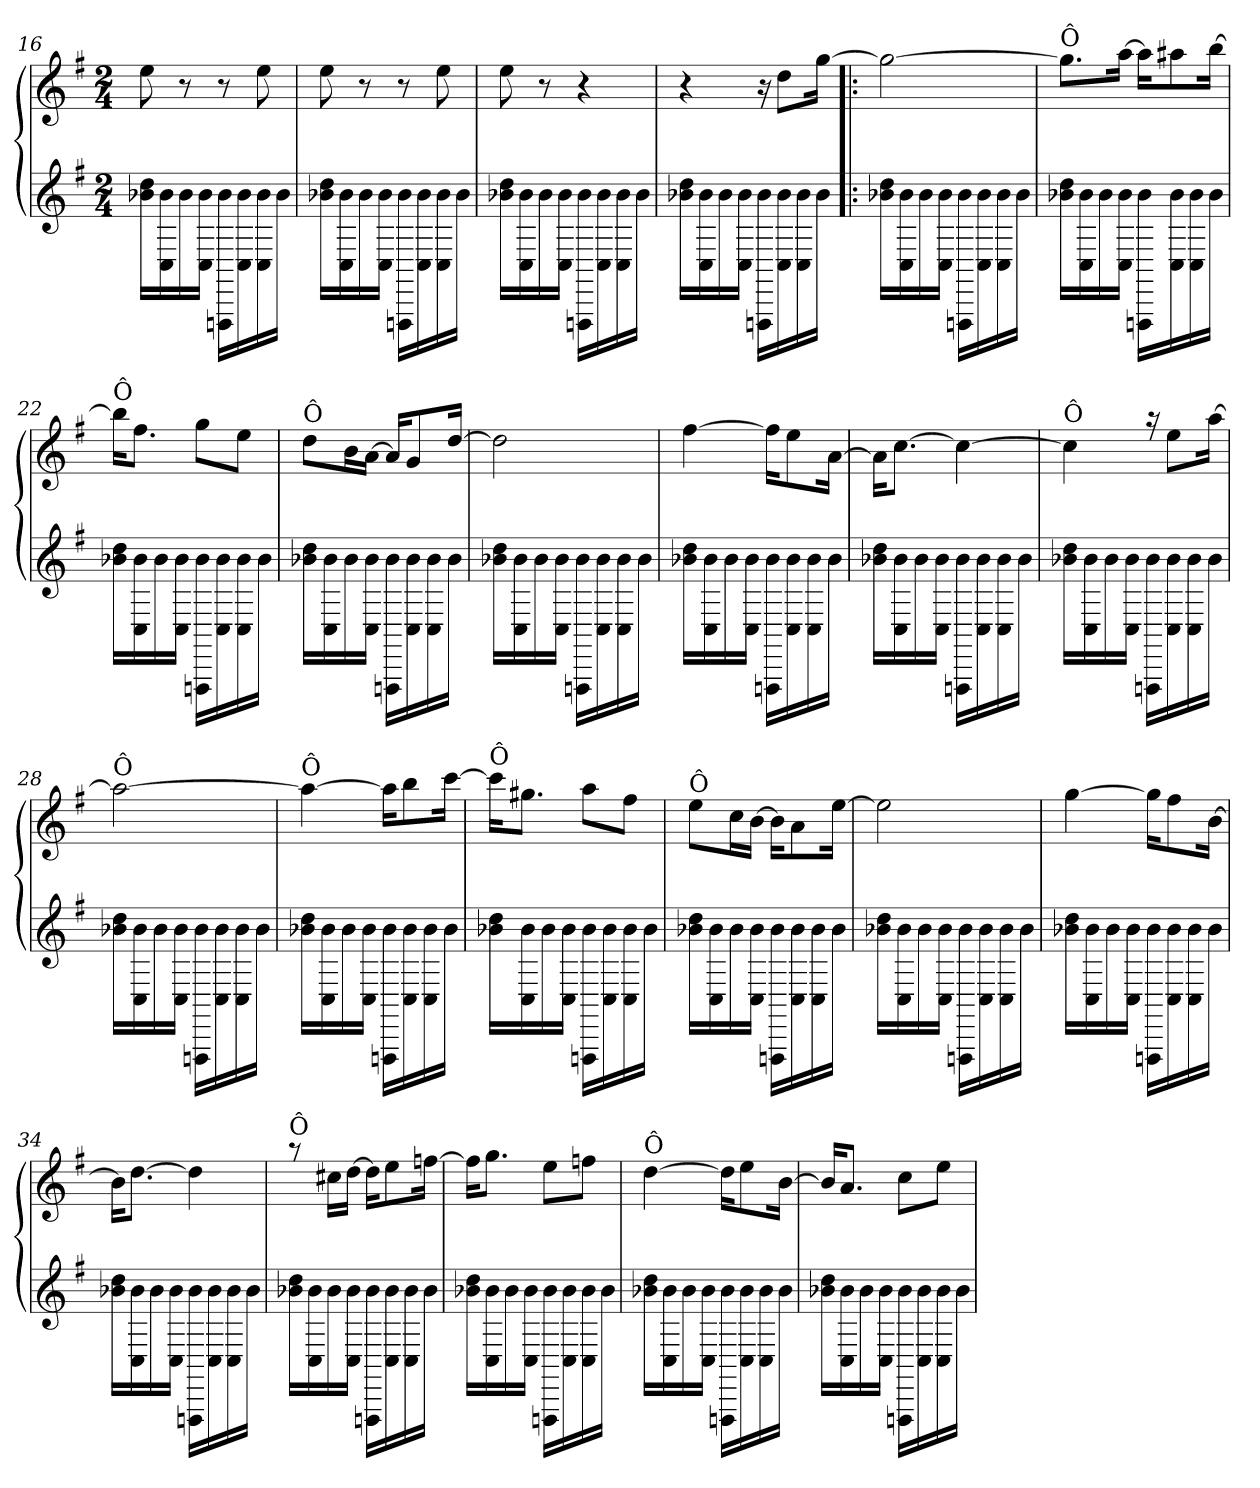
**kern	**kern
*part2	*part1
*staff2	*staff1
*clefG2	*clefG2
*ITrd-7c-12	*
*k[f#]	*k[f#]
*G:	*G:
*M2/4	*M2/4
=16	=16
16bb-\ 16ddd\LL	8ee\
16c\ 16bb-\	.
16bb-\	8r
16c\ 16bb-\JJ	.
16FF\ 16bb-\LL	8r
16c\ 16bb-\	.
16c\ 16bb-\	8ee\
16bb-\JJ	.
=17	=17
16bb-\ 16ddd\LL	8ee\
16c\ 16bb-\	.
16bb-\	8r
16c\ 16bb-\JJ	.
16FF\ 16bb-\LL	8r
16c\ 16bb-\	.
16c\ 16bb-\	8ee\
16bb-\JJ	.
=18	=18
16bb-\ 16ddd\LL	8ee\
16c\ 16bb-\	.
16bb-\	8r
16c\ 16bb-\JJ	.
16FF\ 16bb-\LL	4r
16c\ 16bb-\	.
16c\ 16bb-\	.
16bb-\JJ	.
=19	=19
16bb-\ 16ddd\LL	4r
16c\ 16bb-\	.
16bb-\	.
16c\ 16bb-\JJ	.
16FF\ 16bb-\LL	16r
16c\ 16bb-\	8dd\L
16c\ 16bb-\	.
16bb-\JJ	[16gg\Jk
!!LO:LB:g=z
=20!|:	=20!|:
*	*^
16bb-\ 16ddd\LL	2gg\_	2ryy
16c\ 16bb-\	.	.
16bb-\	.	.
16c\ 16bb-\JJ	.	.
16FF\ 16bb-\LL	.	.
16c\ 16bb-\	.	.
16c\ 16bb-\	.	.
16bb-\JJ	.	.
=21	=21	=21
!	!LO:TX:a:t=Ô	!
16bb-\ 16ddd\LL	8.gg\L]	2ryy
16c\ 16bb-\	.	.
16bb-\	.	.
16c\ 16bb-\JJ	[<16aa\Jk	.
16FF\ 16bb-\LL	16aa\KL]	.
16c\ 16bb-\	8aa#X\	.
16c\ 16bb-\	.	.
16bb-\JJ	[<16bb\Jk	.
=22	=22	=22
!	!LO:TX:a:t=Ô	!
16bb-\ 16ddd\LL	16bb\KL]	2ryy
16c\ 16bb-\	8.ff#\J	.
16bb-\	.	.
16c\ 16bb-\JJ	.	.
16FF\ 16bb-\LL	8gg\L	.
16c\ 16bb-\	.	.
16c\ 16bb-\	8ee\J	.
16bb-\JJ	.	.
=23	=23	=23
!	!LO:TX:a:t=Ô	!
16bb-\ 16ddd\LL	8dd\L	2ryy
16c\ 16bb-\	.	.
16bb-\	16b\L	.
16c\ 16bb-\JJ	[<16a\JJ	.
16FF\ 16bb-\LL	16a/KL]	.
16c\ 16bb-\	8g/	.
16c\ 16bb-\	.	.
16bb-\JJ	[>16dd/Jk	.
=24	=24	=24
16bb-\ 16ddd\LL	2dd\]	2ryy
16c\ 16bb-\	.	.
16bb-\	.	.
16c\ 16bb-\JJ	.	.
16FF\ 16bb-\LL	.	.
16c\ 16bb-\	.	.
16c\ 16bb-\	.	.
16bb-\JJ	.	.
!!LO:LB:g=z	!!
=25	=25	=25
16bb-\ 16ddd\LL	[<4ff#\	2ryy
16c\ 16bb-\	.	.
16bb-\	.	.
16c\ 16bb-\JJ	.	.
16FF\ 16bb-\LL	16ff#\KL]	.
16c\ 16bb-\	8ee\	.
16c\ 16bb-\	.	.
16bb-\JJ	[<16a\Jk	.
=26	=26	=26
16bb-\ 16ddd\LL	16a\KL]	2ryy
16c\ 16bb-\	[<8.cc\J	.
16bb-\	.	.
16c\ 16bb-\JJ	.	.
16FF\ 16bb-\LL	4cc\_	.
16c\ 16bb-\	.	.
16c\ 16bb-\	.	.
16bb-\JJ	.	.
=27	=27	=27
!	!LO:TX:a:t=Ô	!
16bb-\ 16ddd\LL	4cc\]	2ryy
16c\ 16bb-\	.	.
16bb-\	.	.
16c\ 16bb-\JJ	.	.
16FF\ 16bb-\LL	16raa	.
16c\ 16bb-\	8ee\L	.
16c\ 16bb-\	.	.
16bb-\JJ	[<16aa\Jk	.
=28	=28	=28
!	!LO:TX:a:t=Ô	!
16bb-\ 16ddd\LL	2aa\_	2ryy
16c\ 16bb-\	.	.
16bb-\	.	.
16c\ 16bb-\JJ	.	.
16FF\ 16bb-\LL	.	.
16c\ 16bb-\	.	.
16c\ 16bb-\	.	.
16bb-\JJ	.	.
=29	=29	=29
!	!LO:TX:a:t=Ô	!
16bb-\ 16ddd\LL	4aa\_	2ryy
16c\ 16bb-\	.	.
16bb-\	.	.
16c\ 16bb-\JJ	.	.
16FF\ 16bb-\LL	16aa\KL]	.
16c\ 16bb-\	8bb\	.
16c\ 16bb-\	.	.
16bb-\JJ	[<16ccc\Jk	.
!!LO:LB:g=z	!!
=30	=30	=30
!	!LO:TX:a:t=Ô	!
16bb-\ 16ddd\LL	16ccc\KL]	2ryy
16c\ 16bb-\	8.gg#X\J	.
16bb-\	.	.
16c\ 16bb-\JJ	.	.
16FF\ 16bb-\LL	8aa\L	.
16c\ 16bb-\	.	.
16c\ 16bb-\	8ff#\J	.
16bb-\JJ	.	.
=31	=31	=31
!	!LO:TX:a:t=Ô	!
16bb-\ 16ddd\LL	8ee\L	2ryy
16c\ 16bb-\	.	.
16bb-\	16cc\L	.
16c\ 16bb-\JJ	[<16b\JJ	.
16FF\ 16bb-\LL	16b\KL]	.
16c\ 16bb-\	8a\	.
16c\ 16bb-\	.	.
16bb-\JJ	[<16ee\Jk	.
=32	=32	=32
16bb-\ 16ddd\LL	2ee\]	2ryy
16c\ 16bb-\	.	.
16bb-\	.	.
16c\ 16bb-\JJ	.	.
16FF\ 16bb-\LL	.	.
16c\ 16bb-\	.	.
16c\ 16bb-\	.	.
16bb-\JJ	.	.
=33	=33	=33
16bb-\ 16ddd\LL	[<4gg\	2ryy
16c\ 16bb-\	.	.
16bb-\	.	.
16c\ 16bb-\JJ	.	.
16FF\ 16bb-\LL	16gg\KL]	.
16c\ 16bb-\	8ff#\	.
16c\ 16bb-\	.	.
16bb-\JJ	[<16b\Jk	.
=34	=34	=34
16bb-\ 16ddd\LL	16b\KL]	2ryy
16c\ 16bb-\	[<8.dd\J	.
16bb-\	.	.
16c\ 16bb-\JJ	.	.
16FF\ 16bb-\LL	4dd\]	.
16c\ 16bb-\	.	.
16c\ 16bb-\	.	.
16bb-\JJ	.	.
=35	=35	=35
!	!LO:TX:a:t=Ô	!
16bb-\ 16ddd\LL	8raa	2ryy
16c\ 16bb-\	.	.
16bb-\	16cc#X\LL	.
16c\ 16bb-\JJ	[<16dd\JJ	.
16FF\ 16bb-\LL	16dd\KL]	.
16c\ 16bb-\	8ee\	.
16c\ 16bb-\	.	.
16bb-\JJ	[<16ffn\Jk	.
!!LO:LB:g=z	!!
=36	=36	=36
16bb-\ 16ddd\LL	16ff\KL]	2ryy
16c\ 16bb-\	8.gg\J	.
16bb-\	.	.
16c\ 16bb-\JJ	.	.
16FF\ 16bb-\LL	8ee\L	.
16c\ 16bb-\	.	.
16c\ 16bb-\	8ffn\J	.
16bb-\JJ	.	.
=37	=37	=37
!	!LO:TX:a:t=Ô	!
16bb-\ 16ddd\LL	[<4dd\	2ryy
16c\ 16bb-\	.	.
16bb-\	.	.
16c\ 16bb-\JJ	.	.
16FF\ 16bb-\LL	16dd\KL]	.
16c\ 16bb-\	8ee\	.
16c\ 16bb-\	.	.
16bb-\JJ	[<16b\Jk	.
=38	=38	=38
16bb-\ 16ddd\LL	16b/KL]	2ryy
16c\ 16bb-\	8.a/J	.
16bb-\	.	.
16c\ 16bb-\JJ	.	.
16FF\ 16bb-\LL	8cc\L	.
16c\ 16bb-\	.	.
16c\ 16bb-\	8ee\J	.
16bb-\JJ	.	.
*	*v	*v
=	=
*-	*-
